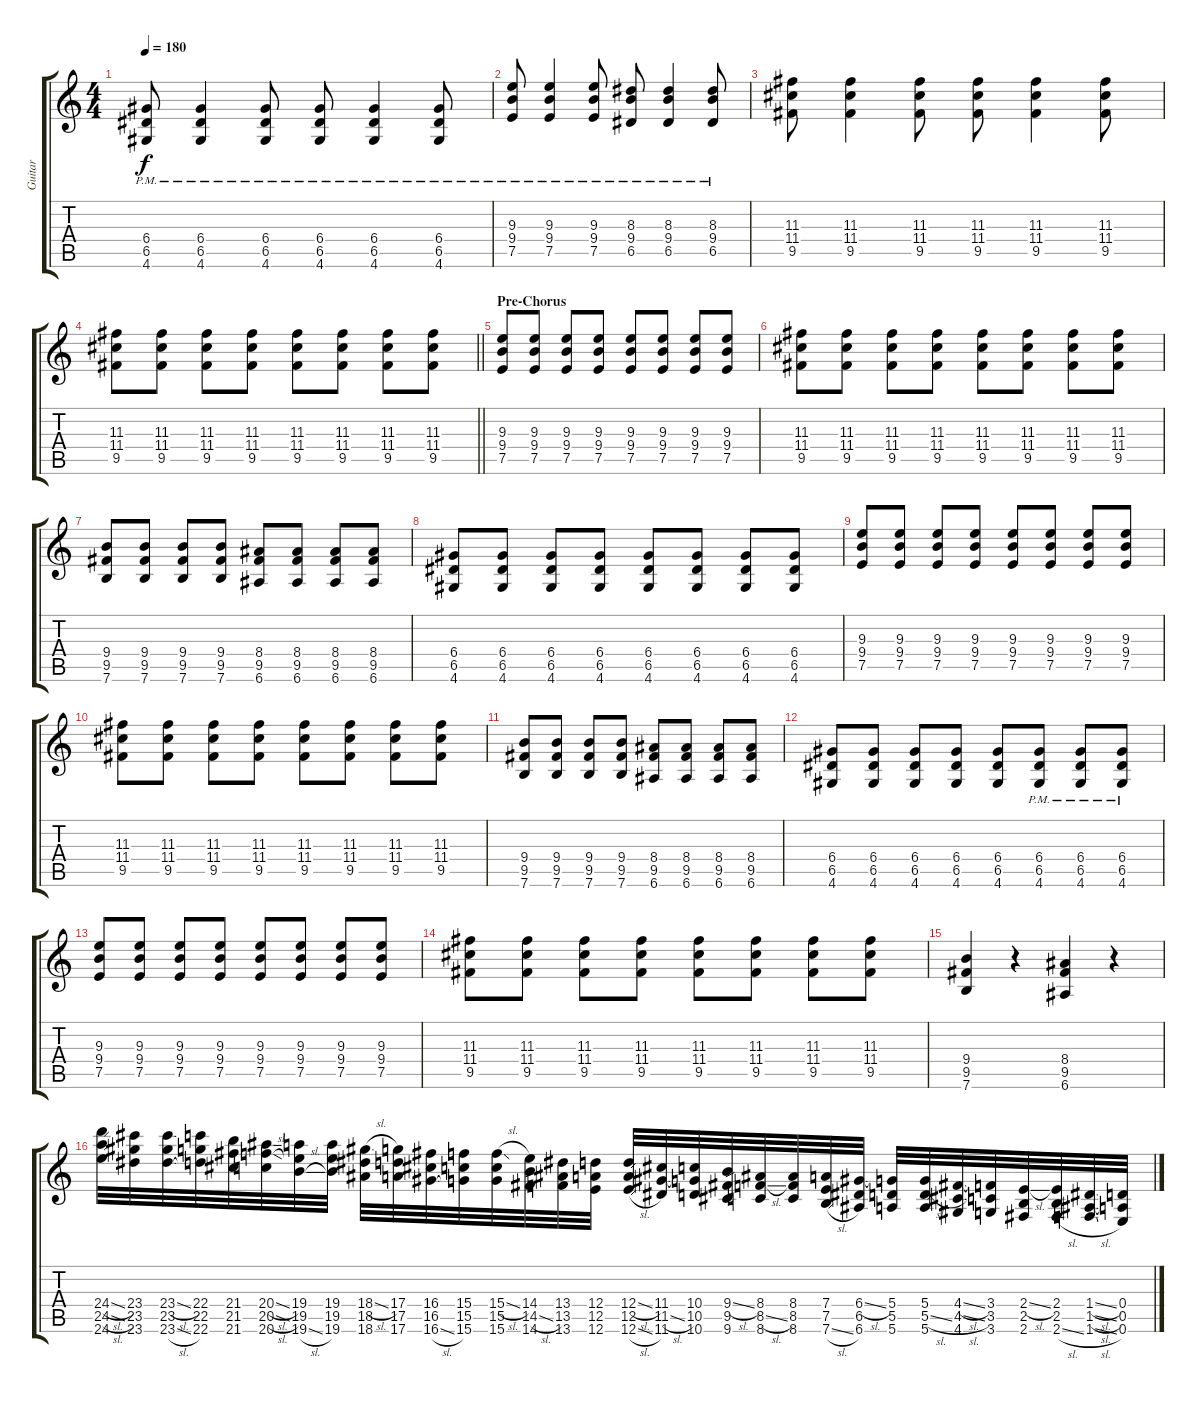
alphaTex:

\track ("Guitar" "Guitar") {instrument distortionguitar}
\staff {score tabs}
\tuning (E4 B3 G3 D3 A2 E2) {hide}
\ts (4 4)
\tempo 180
\clef g2
\ks c
(6.4{pm} 6.5{pm} 4.6{pm}).8{dy f} (6.4{pm} 6.5{pm} 4.6{pm}).4 (6.4{pm} 6.5{pm} 4.6{pm}).8 (6.4{pm} 6.5{pm} 4.6{pm}).8 (6.4{pm} 6.5{pm} 4.6{pm}).4 (6.4{pm} 6.5{pm} 4.6{pm}).8 |
(9.3{pm} 9.4{pm} 7.5{pm}).8 (9.3{pm} 9.4{pm} 7.5{pm}).4 (9.3{pm} 9.4{pm} 7.5{pm}).8 (8.3{pm} 9.4{pm} 6.5{pm}).8 (8.3{pm} 9.4{pm} 6.5{pm}).4 (8.3{pm} 9.4{pm} 6.5{pm}).8 |
(11.3 11.4 9.5).8 (11.3 11.4 9.5).4 (11.3 11.4 9.5).8 (11.3 11.4 9.5).8 (11.3 11.4 9.5).4 (11.3 11.4 9.5).8 |
\barLineRight lightlight
(11.3 11.4 9.5).8 (11.3 11.4 9.5).8 (11.3 11.4 9.5).8 (11.3 11.4 9.5).8 (11.3 11.4 9.5).8 (11.3 11.4 9.5).8 (11.3 11.4 9.5).8 (11.3 11.4 9.5).8 |
\section ("" "Pre-Chorus")
(9.3 9.4 7.5).8 (9.3 9.4 7.5).8 (9.3 9.4 7.5).8 (9.3 9.4 7.5).8 (9.3 9.4 7.5).8 (9.3 9.4 7.5).8 (9.3 9.4 7.5).8 (9.3 9.4 7.5).8 |
(11.3 11.4 9.5).8 (11.3 11.4 9.5).8 (11.3 11.4 9.5).8 (11.3 11.4 9.5).8 (11.3 11.4 9.5).8 (11.3 11.4 9.5).8 (11.3 11.4 9.5).8 (11.3 11.4 9.5).8 |
(9.4 9.5 7.6).8 (9.4 9.5 7.6).8 (9.4 9.5 7.6).8 (9.4 9.5 7.6).8 (8.4 9.5 6.6).8 (8.4 9.5 6.6).8 (8.4 9.5 6.6).8 (8.4 9.5 6.6).8 |
(6.4 6.5 4.6).8 (6.4 6.5 4.6).8 (6.4 6.5 4.6).8 (6.4 6.5 4.6).8 (6.4 6.5 4.6).8 (6.4 6.5 4.6).8 (6.4 6.5 4.6).8 (6.4 6.5 4.6).8 |
(9.3 9.4 7.5).8 (9.3 9.4 7.5).8 (9.3 9.4 7.5).8 (9.3 9.4 7.5).8 (9.3 9.4 7.5).8 (9.3 9.4 7.5).8 (9.3 9.4 7.5).8 (9.3 9.4 7.5).8 |
(11.3 11.4 9.5).8 (11.3 11.4 9.5).8 (11.3 11.4 9.5).8 (11.3 11.4 9.5).8 (11.3 11.4 9.5).8 (11.3 11.4 9.5).8 (11.3 11.4 9.5).8 (11.3 11.4 9.5).8 |
(9.4 9.5 7.6).8 (9.4 9.5 7.6).8 (9.4 9.5 7.6).8 (9.4 9.5 7.6).8 (8.4 9.5 6.6).8 (8.4 9.5 6.6).8 (8.4 9.5 6.6).8 (8.4 9.5 6.6).8 |
(6.4 6.5 4.6).8 (6.4 6.5 4.6).8 (6.4 6.5 4.6).8 (6.4 6.5 4.6).8 (6.4 6.5 4.6).8 (6.4{pm} 6.5{pm} 4.6{pm}).8 (6.4{pm} 6.5{pm} 4.6{pm}).8 (6.4{pm} 6.5{pm} 4.6{pm}).8 |
(9.3 9.4 7.5).8 (9.3 9.4 7.5).8 (9.3 9.4 7.5).8 (9.3 9.4 7.5).8 (9.3 9.4 7.5).8 (9.3 9.4 7.5).8 (9.3 9.4 7.5).8 (9.3 9.4 7.5).8 |
(11.3 11.4 9.5).8 (11.3 11.4 9.5).8 (11.3 11.4 9.5).8 (11.3 11.4 9.5).8 (11.3 11.4 9.5).8 (11.3 11.4 9.5).8 (11.3 11.4 9.5).8 (11.3 11.4 9.5).8 |
(9.4 9.5 7.6).4 r.4 (8.4 9.5 6.6).4 r.4 |
(24.4{sl} 24.5{sl} 24.6).32 (23.4 23.5 23.6).32 (23.4{sl} 23.5 23.6{sl}).32 (22.4 22.5 22.6).32 (21.4 21.5 21.6).32 (20.4{sl} 20.5{sl} 20.6).32 (19.4 19.5 19.6{sl}).32 (19.4 19.5 19.6).32 (18.4{sl} 18.5 18.6).32 (17.4 17.5 17.6).32 (16.4 16.5 16.6{sl}).32 (15.4 15.5 15.6).32 (15.4{sl} 15.5 15.6).32 (14.4 14.5{sl} 14.6).32 (13.4 13.5 13.6).32 (12.4 12.5 12.6).32 (12.4{sl} 12.5 12.6{sl}).32 (11.4 11.5{sl} 11.6).32 (10.4 10.5 10.6).32 (9.4{sl} 9.5 9.6).32 (8.4 8.5{sl} 8.6).32 (8.4 8.5 8.6).32 (7.4 7.5 7.6{sl}).32 (6.4{sl} 6.5 6.6).32 (5.4 5.5 5.6).32 (5.4 5.5{sl} 5.6).32 (4.4{sl} 4.5{sl} 4.6).32 (3.4 3.5 3.6).32 (2.4{sl} 2.5 2.6).32 (2.4 2.5 2.6{sl}).32 (1.4{sl} 1.5{sl} 1.6{sl}).32 (0.4 0.5 0.6).32
